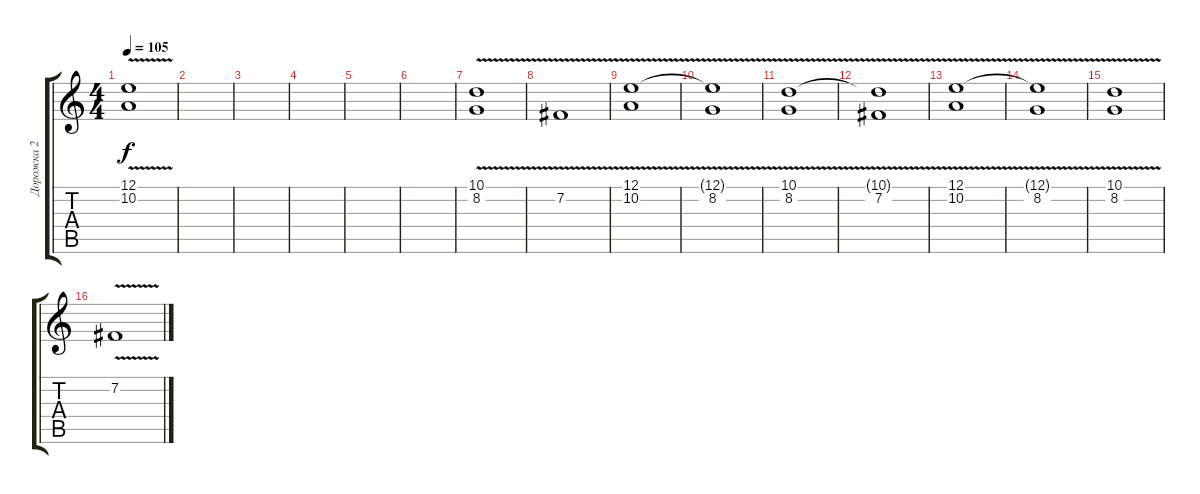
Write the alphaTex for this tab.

\track ("Дорожка 2" "Дорожка 2") {instrument pad2warm}
\staff {score tabs}
\tuning (E4 B3 G3 D3 A2 E2) {hide}
\ts (4 4)
\tempo 105
\clef g2
\ks c
(12.1 10.2{v}).1{dy f} |
|
|
|
|
|
(10.1 8.2{v}).1 |
7.2{v}.1 |
(12.1 10.2{v}).1 |
(12.1{t} 8.2{v}).1 |
(10.1 8.2{v}).1 |
(10.1{t} 7.2{v}).1 |
(12.1 10.2{v}).1 |
(12.1{t} 8.2{v}).1 |
(10.1 8.2{v}).1 |
7.2{v}.1
